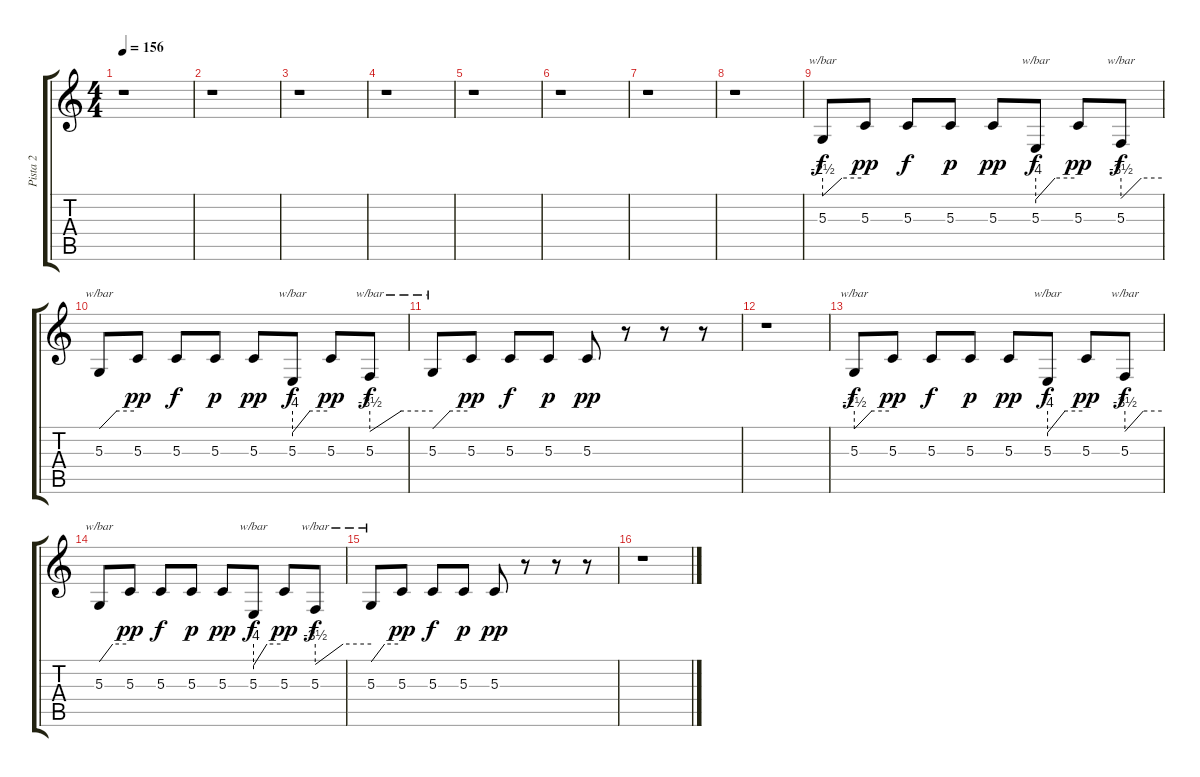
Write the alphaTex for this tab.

\track ("Pista 2" "Pista 2") {instrument choiraahs}
\staff {score tabs}
\tuning (E4 B3 G3 D3 A2 E2) {hide}
\ts (4 4)
\tempo 156
\clef g2
\ks c
r.1{dy f instrument choiraahs} |
r.1 |
r.1 |
r.1 |
r.1 |
r.1 |
r.1 |
r.1 |
5.3.8{tbe (custom default 0 -10 30 0 60 0) volume 14 instrument guitarharmonics} 5.3.8{dy pp} 5.3.8{dy f} 5.3.8{dy p} 5.3.8{dy pp} 5.3.8{tbe (custom default 0 -16 30 0 60 0) dy f} 5.3.8{dy pp} 5.3.8{tbe (custom default 0 -14 30 0 60 0) dy f} |
5.3.8{tbe (custom default 0 -10 30 0 60 0)} 5.3.8{dy pp} 5.3.8{dy f} 5.3.8{dy p} 5.3.8{dy pp} 5.3.8{tbe (custom default 0 -16 30 0 60 0) dy f} 5.3.8{dy pp} 5.3.8{tbe (custom default 0 -14 30 0 60 0) dy f} |
5.3.8{tbe (custom default 0 -10 30 0 60 0)} 5.3.8{dy pp} 5.3.8{dy f} 5.3.8{dy p} 5.3.8{dy pp} r.8 r.8 r.8 |
r.1 |
5.3.8{tbe (custom default 0 -10 30 0 60 0) dy f} 5.3.8{dy pp} 5.3.8{dy f} 5.3.8{dy p} 5.3.8{dy pp} 5.3.8{tbe (custom default 0 -16 30 0 60 0) dy f} 5.3.8{dy pp} 5.3.8{tbe (custom default 0 -14 30 0 60 0) dy f} |
5.3.8{tbe (custom default 0 -10 30 0 60 0)} 5.3.8{dy pp} 5.3.8{dy f} 5.3.8{dy p} 5.3.8{dy pp} 5.3.8{tbe (custom default 0 -16 30 0 60 0) dy f} 5.3.8{dy pp} 5.3.8{tbe (custom default 0 -14 30 0 60 0) dy f} |
5.3.8{tbe (custom default 0 -10 30 0 60 0)} 5.3.8{dy pp} 5.3.8{dy f} 5.3.8{dy p} 5.3.8{dy pp} r.8 r.8 r.8 |
r.1
